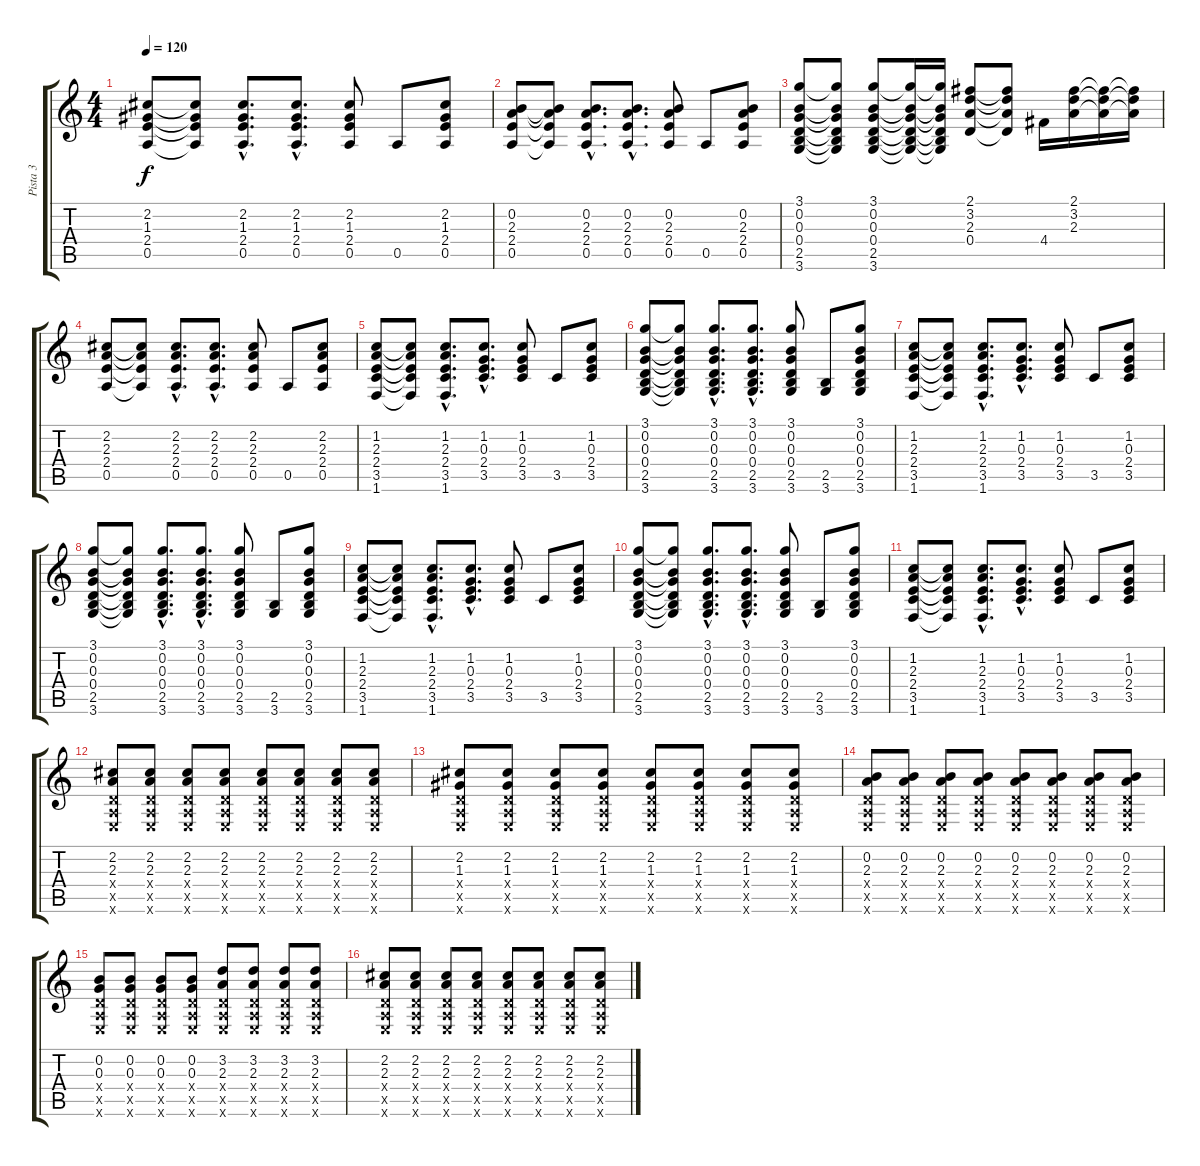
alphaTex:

\track ("Pista 3" "Pista 3") {instrument electricguitarjazz}
\staff {score tabs}
\tuning (E4 B3 G3 D3 A2 E2) {hide}
\ts (4 4)
\tempo 120
\clef g2
\ks c
(2.2 1.3 2.4 0.5).8{dy f} (2.2{t} 1.3{t} 2.4{t} 0.5{t}).8 (2.2{hac} 1.3{hac} 2.4{hac} 0.5{hac}).8{d} (2.2{hac} 1.3{hac} 2.4{hac} 0.5{hac}).8{d} (2.2 1.3 2.4 0.5).8 0.5.8 (2.2 1.3 2.4 0.5).8 |
(0.2 2.3 2.4 0.5).8 (0.2{t} 2.3{t} 2.4{t} 0.5{t}).8 (0.2{hac} 2.3{hac} 2.4{hac} 0.5{hac}).8{d} (0.2{hac} 2.3{hac} 2.4{hac} 0.5{hac}).8{d} (0.2 2.3 2.4 0.5).8 0.5.8 (0.2 2.3 2.4 0.5).8 |
(3.1 0.2 0.3 0.4 2.5 3.6).8 (3.1{t} 0.2{t} 0.3{t} 0.4{t} 2.5{t} 3.6{t}).8 (3.1 0.2 0.3 0.4 2.5 3.6).8 (3.1{t} 0.2{t} 0.3{t} 0.4{t} 2.5{t} 3.6{t}).16 (3.1{t} 0.2{t} 0.3{t} 0.4{t} 2.5{t} 3.6{t}).16 (2.1 3.2 2.3 0.4).8 (2.1{t} 3.2{t} 2.3{t} 0.4{t}).8 4.4.16 (2.1 3.2 2.3).16 (2.1{t} 3.2{t} 2.3{t}).16 (2.1{t} 3.2{t} 2.3{t}).16 |
(2.2 2.3 2.4 0.5).8 (2.2{t} 2.3{t} 2.4{t} 0.5{t}).8 (2.2{hac} 2.3{hac} 2.4{hac} 0.5{hac}).8{d} (2.2{hac} 2.3{hac} 2.4{hac} 0.5{hac}).8{d} (2.2 2.3 2.4 0.5).8 0.5.8 (2.2 2.3 2.4 0.5).8 |
(1.2 2.3 2.4 3.5 1.6).8 (1.2{t} 2.3{t} 2.4{t} 3.5{t} 1.6{t}).8 (1.2{hac} 2.3{hac} 2.4{hac} 3.5{hac} 1.6{hac}).8{d} (1.2{hac} 0.3{hac} 2.4{hac} 3.5{hac}).8{d} (1.2 0.3 2.4 3.5).8 3.5.8 (1.2 0.3 2.4 3.5).8 |
(3.1 0.2 0.3 0.4 2.5 3.6).8 (3.1{t} 0.2{t} 0.3{t} 0.4{t} 2.5{t} 3.6{t}).8 (3.1{hac} 0.2{hac} 0.3{hac} 0.4{hac} 2.5{hac} 3.6{hac}).8{d} (3.1{hac} 0.2{hac} 0.3{hac} 0.4{hac} 2.5{hac} 3.6{hac}).8{d} (3.1 0.2 0.3 0.4 2.5 3.6).8 (2.5 3.6).8 (3.1 0.2 0.3 0.4 2.5 3.6).8 |
(1.2 2.3 2.4 3.5 1.6).8 (1.2{t} 2.3{t} 2.4{t} 3.5{t} 1.6{t}).8 (1.2{hac} 2.3{hac} 2.4{hac} 3.5{hac} 1.6{hac}).8{d} (1.2{hac} 0.3{hac} 2.4{hac} 3.5{hac}).8{d} (1.2 0.3 2.4 3.5).8 3.5.8 (1.2 0.3 2.4 3.5).8 |
(3.1 0.2 0.3 0.4 2.5 3.6).8 (3.1{t} 0.2{t} 0.3{t} 0.4{t} 2.5{t} 3.6{t}).8 (3.1{hac} 0.2{hac} 0.3{hac} 0.4{hac} 2.5{hac} 3.6{hac}).8{d} (3.1{hac} 0.2{hac} 0.3{hac} 0.4{hac} 2.5{hac} 3.6{hac}).8{d} (3.1 0.2 0.3 0.4 2.5 3.6).8 (2.5 3.6).8 (3.1 0.2 0.3 0.4 2.5 3.6).8 |
(1.2 2.3 2.4 3.5 1.6).8 (1.2{t} 2.3{t} 2.4{t} 3.5{t} 1.6{t}).8 (1.2{hac} 2.3{hac} 2.4{hac} 3.5{hac} 1.6{hac}).8{d} (1.2{hac} 0.3{hac} 2.4{hac} 3.5{hac}).8{d} (1.2 0.3 2.4 3.5).8 3.5.8 (1.2 0.3 2.4 3.5).8 |
(3.1 0.2 0.3 0.4 2.5 3.6).8 (3.1{t} 0.2{t} 0.3{t} 0.4{t} 2.5{t} 3.6{t}).8 (3.1{hac} 0.2{hac} 0.3{hac} 0.4{hac} 2.5{hac} 3.6{hac}).8{d} (3.1{hac} 0.2{hac} 0.3{hac} 0.4{hac} 2.5{hac} 3.6{hac}).8{d} (3.1 0.2 0.3 0.4 2.5 3.6).8 (2.5 3.6).8 (3.1 0.2 0.3 0.4 2.5 3.6).8 |
(1.2 2.3 2.4 3.5 1.6).8 (1.2{t} 2.3{t} 2.4{t} 3.5{t} 1.6{t}).8 (1.2{hac} 2.3{hac} 2.4{hac} 3.5{hac} 1.6{hac}).8{d} (1.2{hac} 0.3{hac} 2.4{hac} 3.5{hac}).8{d} (1.2 0.3 2.4 3.5).8 3.5.8 (1.2 0.3 2.4 3.5).8 |
(2.2 2.3 0.4{x} 0.5{x} 0.6{x}).8 (2.2 2.3 0.4{x} 0.5{x} 0.6{x}).8 (2.2 2.3 0.4{x} 0.5{x} 0.6{x}).8 (2.2 2.3 0.4{x} 0.5{x} 0.6{x}).8 (2.2 2.3 0.4{x} 0.5{x} 0.6{x}).8 (2.2 2.3 0.4{x} 0.5{x} 0.6{x}).8 (2.2 2.3 0.4{x} 0.5{x} 0.6{x}).8 (2.2 2.3 0.4{x} 0.5{x} 0.6{x}).8 |
(2.2 1.3 0.4{x} 0.5{x} 0.6{x}).8 (2.2 1.3 0.4{x} 0.5{x} 0.6{x}).8 (2.2 1.3 0.4{x} 0.5{x} 0.6{x}).8 (2.2 1.3 0.4{x} 0.5{x} 0.6{x}).8 (2.2 1.3 0.4{x} 0.5{x} 0.6{x}).8 (2.2 1.3 0.4{x} 0.5{x} 0.6{x}).8 (2.2 1.3 0.4{x} 0.5{x} 0.6{x}).8 (2.2 1.3 0.4{x} 0.5{x} 0.6{x}).8 |
(0.2 2.3 0.4{x} 0.5{x} 0.6{x}).8 (0.2 2.3 0.4{x} 0.5{x} 0.6{x}).8 (0.2 2.3 0.4{x} 0.5{x} 0.6{x}).8 (0.2 2.3 0.4{x} 0.5{x} 0.6{x}).8 (0.2 2.3 0.4{x} 0.5{x} 0.6{x}).8 (0.2 2.3 0.4{x} 0.5{x} 0.6{x}).8 (0.2 2.3 0.4{x} 0.5{x} 0.6{x}).8 (0.2 2.3 0.4{x} 0.5{x} 0.6{x}).8 |
(0.2 0.3 0.4{x} 0.5{x} 0.6{x}).8 (0.2 0.3 0.4{x} 0.5{x} 0.6{x}).8 (0.2 0.3 0.4{x} 0.5{x} 0.6{x}).8 (0.2 0.3 0.4{x} 0.5{x} 0.6{x}).8 (3.2 2.3 0.4{x} 0.5{x} 0.6{x}).8 (3.2 2.3 0.4{x} 0.5{x} 0.6{x}).8 (3.2 2.3 0.4{x} 0.5{x} 0.6{x}).8 (3.2 2.3 0.4{x} 0.5{x} 0.6{x}).8 |
(2.2 2.3 0.4{x} 0.5{x} 0.6{x}).8 (2.2 2.3 0.4{x} 0.5{x} 0.6{x}).8 (2.2 2.3 0.4{x} 0.5{x} 0.6{x}).8 (2.2 2.3 0.4{x} 0.5{x} 0.6{x}).8 (2.2 2.3 0.4{x} 0.5{x} 0.6{x}).8 (2.2 2.3 0.4{x} 0.5{x} 0.6{x}).8 (2.2 2.3 0.4{x} 0.5{x} 0.6{x}).8 (2.2 2.3 0.4{x} 0.5{x} 0.6{x}).8
